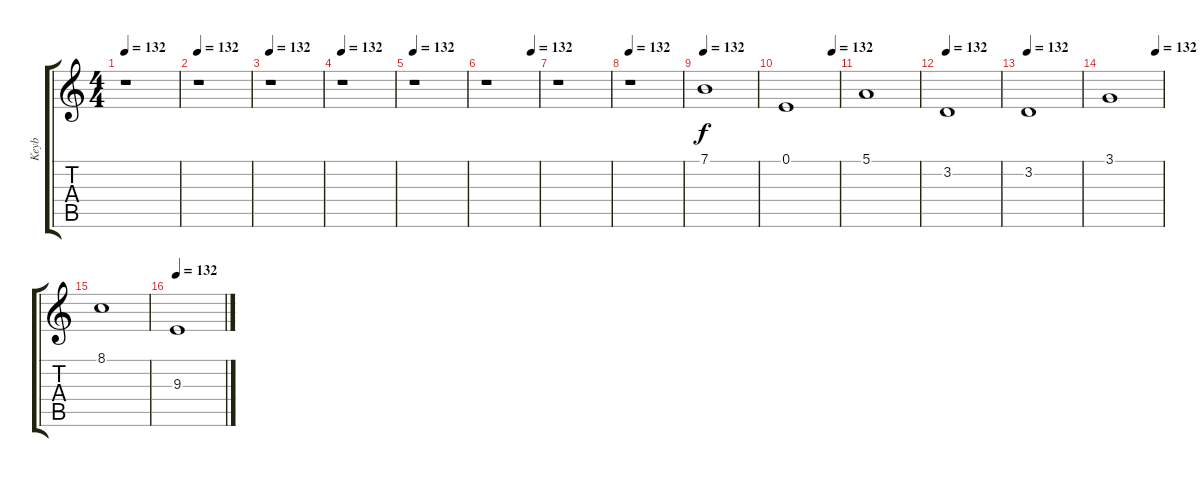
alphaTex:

\track ("Keyb" "Keyb") {instrument synthstrings2}
\staff {score tabs}
\tuning (E4 B3 G3 D3 A2 E2) {hide}
\ts (4 4)
\tempo 132
\clef g2
\ks c
r.1{dy f instrument synthstrings2} |
\tempo 132
r.1 |
\tempo 132
r.1 |
\tempo 132
r.1 |
\tempo 132
r.1 |
\tempo (132 0.875)
r.1 |
r.1 |
\tempo 132
r.1 |
\tempo 132
7.1.1 |
\tempo (132 0.875)
0.1.1 |
5.1.1 |
\tempo 132
3.2.1 |
\tempo 132
3.2.1 |
\tempo (132 0.875)
3.1.1 |
8.1.1 |
\tempo 132
9.3.1
